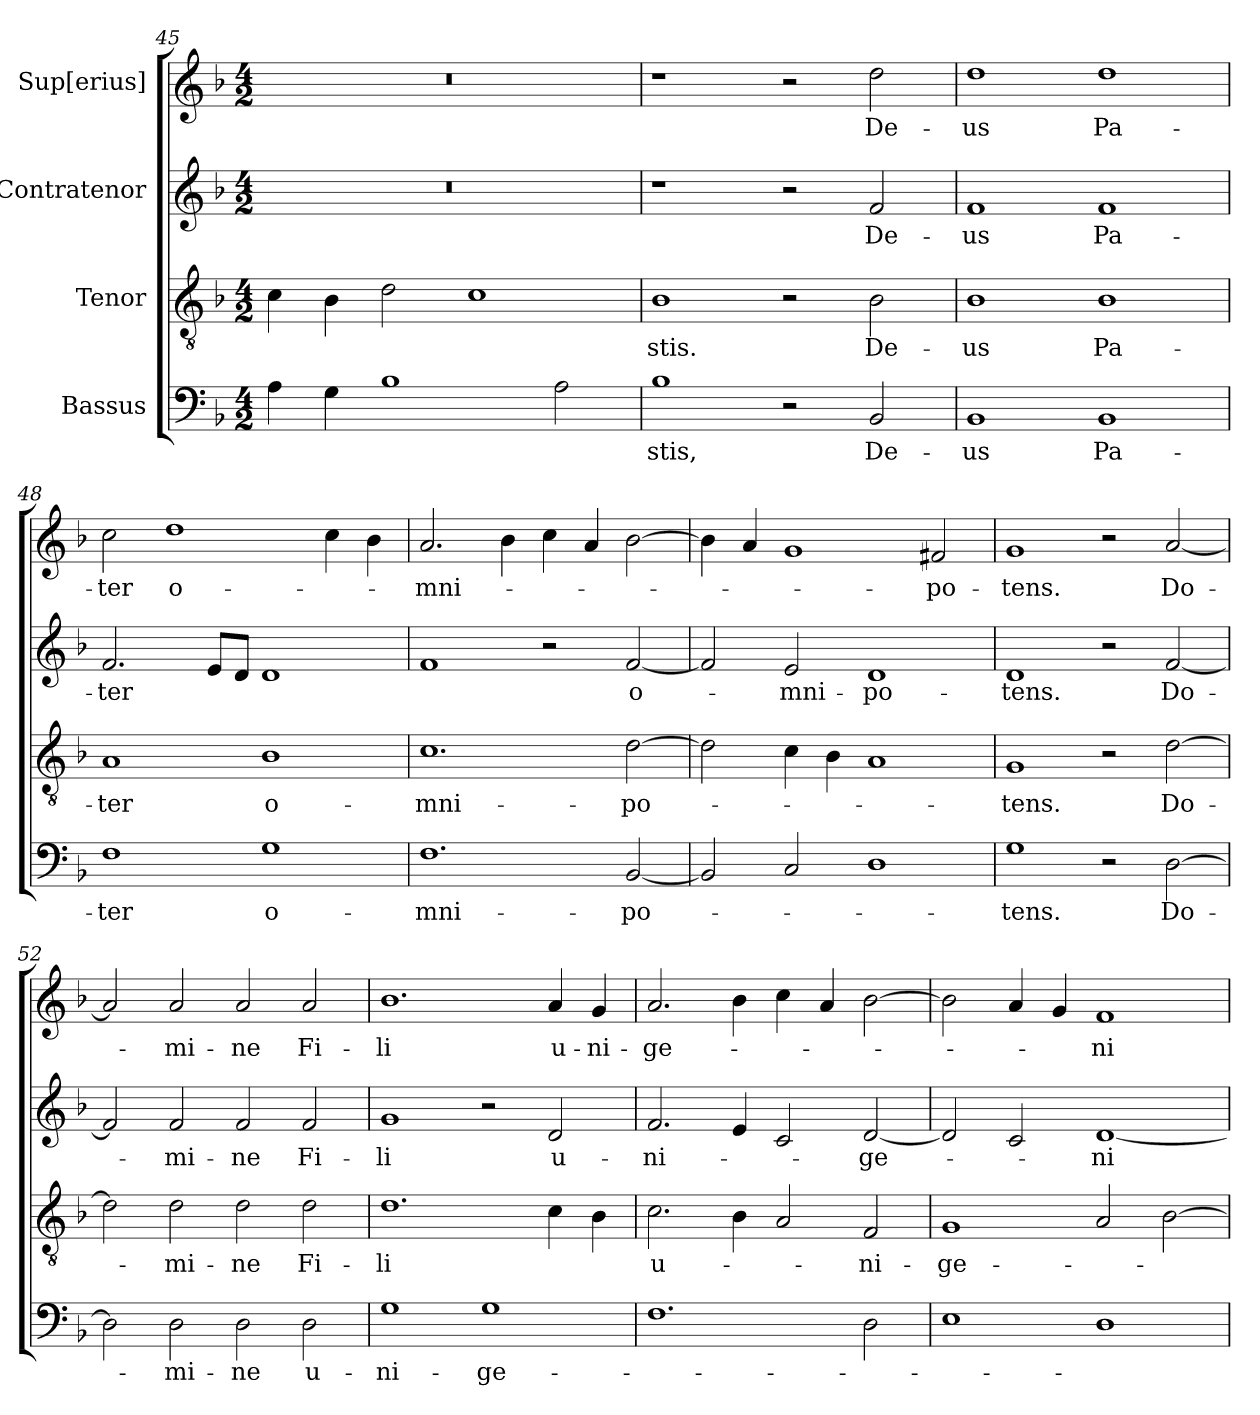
**kern	**text	**kern	**text	**kern	**text	**kern	**text
*part4	*part4	*part3	*part3	*part2	*part2	*part1	*part1
*staff4	*staff4	*staff3	*staff3	*staff2	*staff2	*staff1	*staff1
*I"Bassus	*	*I"Tenor	*	*I"Contratenor	*	*I"Sup[erius]	*
*clefF4	*	*clefGv2	*	*clefG2	*	*clefG2	*
*k[b-]	*	*k[b-]	*	*k[b-]	*	*k[b-]	*
*M4/2	*	*M4/2	*	*M4/2	*	*M4/2	*
=45	=45	=45	=45	=45	=45	=45	=45
4A\	.	4c\	.	0r	.	0r	.
4G\	.	4B-\	.	.	.	.	.
1B-\	.	2d\	.	.	.	.	.
.	.	1c\	.	.	.	.	.
2A\	.	.	.	.	.	.	.
=46	=46	=46	=46	=46	=46	=46	=46
1B-\	-stis,	1B-\	-stis.	1r	.	1r	.
2r	.	2r	.	2r	.	2r	.
2BB-/	De-	2B-\	De-	2f/	De-	2dd\	De-
=47	=47	=47	=47	=47	=47	=47	=47
1BB-/	-us	1B-\	-us	1f/	-us	1dd\	-us
1BB-/	Pa-	1B-\	Pa-	1f/	Pa-	1dd\	Pa-
=48	=48	=48	=48	=48	=48	=48	=48
1F\	-ter	1A/	-ter	2.f/	-ter	2cc\	-ter
.	.	.	.	.	.	1dd\	o-
.	.	.	.	8e/L	.	.	.
.	.	.	.	8d/J	.	.	.
1G\	o-	1B-\	o-	1d/	.	.	.
.	.	.	.	.	.	4cc\	.
.	.	.	.	.	.	4b-\	.
=49	=49	=49	=49	=49	=49	=49	=49
1.F\	-mni-	1.c\	-mni-	1f/	.	2.a/	-mni-
.	.	.	.	.	.	4b-\	.
.	.	.	.	2r	.	4cc\	.
.	.	.	.	.	.	4a/	.
[2BB-/	-po-	[2d\	-po-	[2f/	o-	[2b-\	.
=50	=50	=50	=50	=50	=50	=50	=50
2BB-/]	.	2d\]	.	2f/]	.	4b-\]	.
.	.	.	.	.	.	4a/	.
2C/	.	4c\	.	2e/	-mni-	1g/	.
.	.	4B-\	.	.	.	.	.
1D\	.	1A/	.	1d/	-po-	.	.
.	.	.	.	.	.	2f#X/	-po-
=51	=51	=51	=51	=51	=51	=51	=51
1G\	-tens.	1G/	-tens.	1d/	-tens.	1g/	-tens.
2r	.	2r	.	2r	.	2r	.
[2D\	Do-	[2d\	Do-	[2f/	Do-	[2a/	Do-
=52	=52	=52	=52	=52	=52	=52	=52
2D\]	.	2d\]	.	2f/]	.	2a/]	.
2D\	-mi-	2d\	-mi-	2f/	-mi-	2a/	-mi-
2D\	-ne	2d\	-ne	2f/	-ne	2a/	-ne
2D\	u-	2d\	Fi-	2f/	Fi-	2a/	Fi-
=53	=53	=53	=53	=53	=53	=53	=53
1G\	-ni-	1.d\	-li	1g/	-li	1.b-\	-li
1G\	-ge-	.	.	2r	.	.	.
.	.	4c\	.	2d/	u-	4a/	u-
.	.	4B-\	.	.	.	4g/	-ni-
=54	=54	=54	=54	=54	=54	=54	=54
1.F\	.	2.c\	u-	2.f/	-ni-	2.a/	-ge-
.	.	4B-\	.	4e/	.	4b-\	.
.	.	2A/	.	2c/	.	4cc\	.
.	.	.	.	.	.	4a/	.
2D\	.	2F/	-ni-	[2d/	-ge-	[2b-\	.
=55	=55	=55	=55	=55	=55	=55	=55
1E\	.	1G/	-ge-	2d/]	.	2b-\]	.
.	.	.	.	2c/	.	4a/	.
.	.	.	.	.	.	4g/	.
1D\	.	2A/	.	[1d/	-ni-	1f/	-ni-
.	.	[2B-\	.	.	.	.	.
=	=	=	=	=	=	=	=
*-	*-	*-	*-	*-	*-	*-	*-
